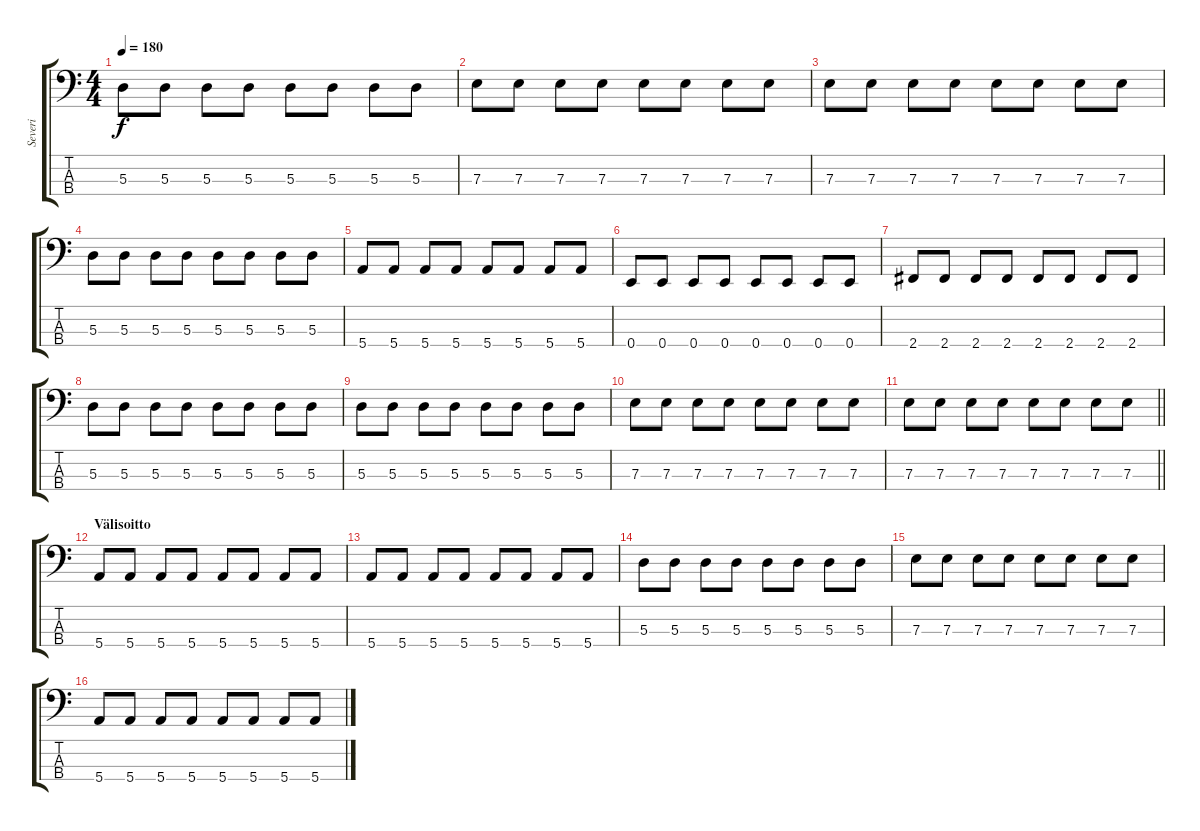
\track ("Severi" "Severi") {instrument electricbassfinger}
\staff {score tabs}
\tuning (G2 D2 A1 E1) {hide}
\ts (4 4)
\tempo 180
\clef f4
\ks c
5.3.8{dy f} 5.3.8 5.3.8 5.3.8 5.3.8 5.3.8 5.3.8 5.3.8 |
7.3.8 7.3.8 7.3.8 7.3.8 7.3.8 7.3.8 7.3.8 7.3.8 |
7.3.8 7.3.8 7.3.8 7.3.8 7.3.8 7.3.8 7.3.8 7.3.8 |
5.3.8 5.3.8 5.3.8 5.3.8 5.3.8 5.3.8 5.3.8 5.3.8 |
5.4.8 5.4.8 5.4.8 5.4.8 5.4.8 5.4.8 5.4.8 5.4.8 |
0.4.8 0.4.8 0.4.8 0.4.8 0.4.8 0.4.8 0.4.8 0.4.8 |
2.4.8 2.4.8 2.4.8 2.4.8 2.4.8 2.4.8 2.4.8 2.4.8 |
5.3.8 5.3.8 5.3.8 5.3.8 5.3.8 5.3.8 5.3.8 5.3.8 |
5.3.8 5.3.8 5.3.8 5.3.8 5.3.8 5.3.8 5.3.8 5.3.8 |
7.3.8 7.3.8 7.3.8 7.3.8 7.3.8 7.3.8 7.3.8 7.3.8 |
\barLineRight lightlight
7.3.8 7.3.8 7.3.8 7.3.8 7.3.8 7.3.8 7.3.8 7.3.8 |
\section ("" "Välisoitto")
5.4.8{volume 9} 5.4.8 5.4.8 5.4.8 5.4.8 5.4.8 5.4.8 5.4.8 |
5.4.8 5.4.8 5.4.8 5.4.8 5.4.8 5.4.8 5.4.8 5.4.8 |
5.3.8 5.3.8 5.3.8 5.3.8 5.3.8 5.3.8 5.3.8 5.3.8 |
7.3.8 7.3.8 7.3.8 7.3.8 7.3.8 7.3.8 7.3.8 7.3.8 |
5.4.8 5.4.8 5.4.8 5.4.8 5.4.8 5.4.8 5.4.8 5.4.8
